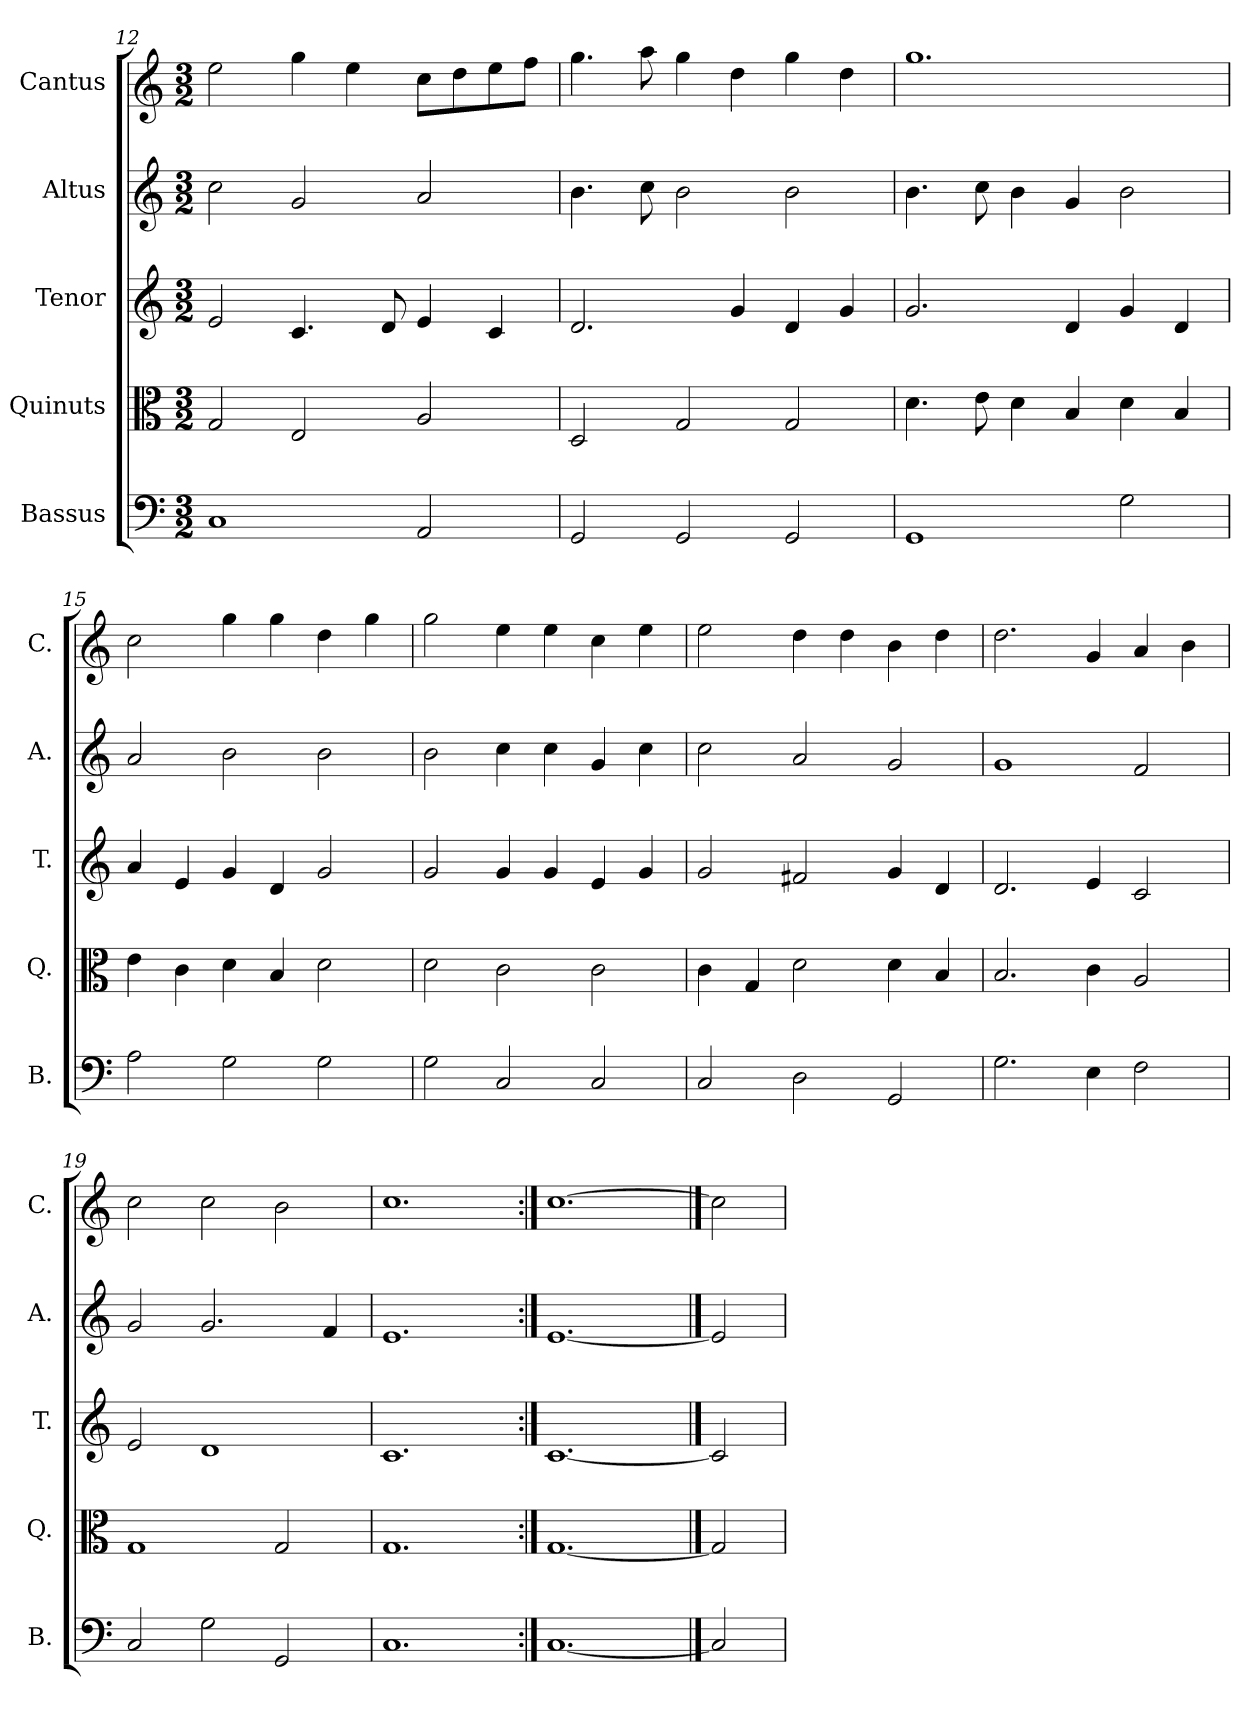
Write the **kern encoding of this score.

**kern	**kern	**kern	**kern	**kern
*part5	*part4	*part3	*part2	*part1
*staff5	*staff4	*staff3	*staff2	*staff1
*I"Bassus	*I"Quinuts	*I"Tenor	*I"Altus	*I"Cantus
*I'B.	*I'Q.	*I'T.	*I'A.	*I'C.
*clefF4	*clefC3	*clefG2	*clefG2	*clefG2
*k[]	*k[]	*k[]	*k[]	*k[]
*M3/2	*M3/2	*M3/2	*M3/2	*M3/2
=12	=12	=12	=12	=12
1C	2G/	2e/	2cc\	2ee\
.	2E/	4.c/	2g/	4gg\
.	.	.	.	4ee\
.	.	8d/	.	.
2AA/	2A/	4e/	2a/	8cc\L
.	.	.	.	8dd\
.	.	4c/	.	8ee\
.	.	.	.	8ff\J
=13	=13	=13	=13	=13
2GG/	2D/	2.d/	4.b\	4.gg\
.	.	.	8cc\	8aa\
2GG/	2G/	.	2b\	4gg\
.	.	4g/	.	4dd\
2GG/	2G/	4d/	2b\	4gg\
.	.	4g/	.	4dd\
=14	=14	=14	=14	=14
1GG	4.d\	2.g/	4.b\	1.gg
.	8e\	.	8cc\	.
.	4d\	.	4b\	.
.	4B/	4d/	4g/	.
2G\	4d\	4g/	2b\	.
.	4B/	4d/	.	.
=15	=15	=15	=15	=15
2A\	4e\	4a/	2a/	2cc\
.	4c\	4e/	.	.
2G\	4d\	4g/	2b\	4gg\
.	4B/	4d/	.	4gg\
2G\	2d\	2g/	2b\	4dd\
.	.	.	.	4gg\
=16	=16	=16	=16	=16
2G\	2d\	2g/	2b\	2gg\
2C/	2c\	4g/	4cc\	4ee\
.	.	4g/	4cc\	4ee\
2C/	2c\	4e/	4g/	4cc\
.	.	4g/	4cc\	4ee\
=17	=17	=17	=17	=17
2C/	4c\	2g/	2cc\	2ee\
.	4G/	.	.	.
2D\	2d\	2f#X/	2a/	4dd\
.	.	.	.	4dd\
2GG/	4d\	4g/	2g/	4b\
.	4B/	4d/	.	4dd\
=18	=18	=18	=18	=18
2.G\	2.B/	2.d/	1g	2.dd\
4E\	4c\	4e/	.	4g/
2F\	2A/	2c/	2f/	4a/
.	.	.	.	4b\
=19	=19	=19	=19	=19
2C/	1G	2e/	2g/	2cc\
2G\	.	1d	2.g/	2cc\
2GG/	2G/	.	.	2b\
.	.	.	4f/	.
=20	=20	=20	=20	=20
1.C	1.G	1.c	1.e	1.cc
=21:|!	=21:|!	=21:|!	=21:|!	=21:|!
[1.C	[1.G	[1.c	[1.e	[1.cc
==22	==22	==22	==22	==22
2C]	2G]	2c]	2e]	2cc]
=	=	=	=	=
*-	*-	*-	*-	*-
